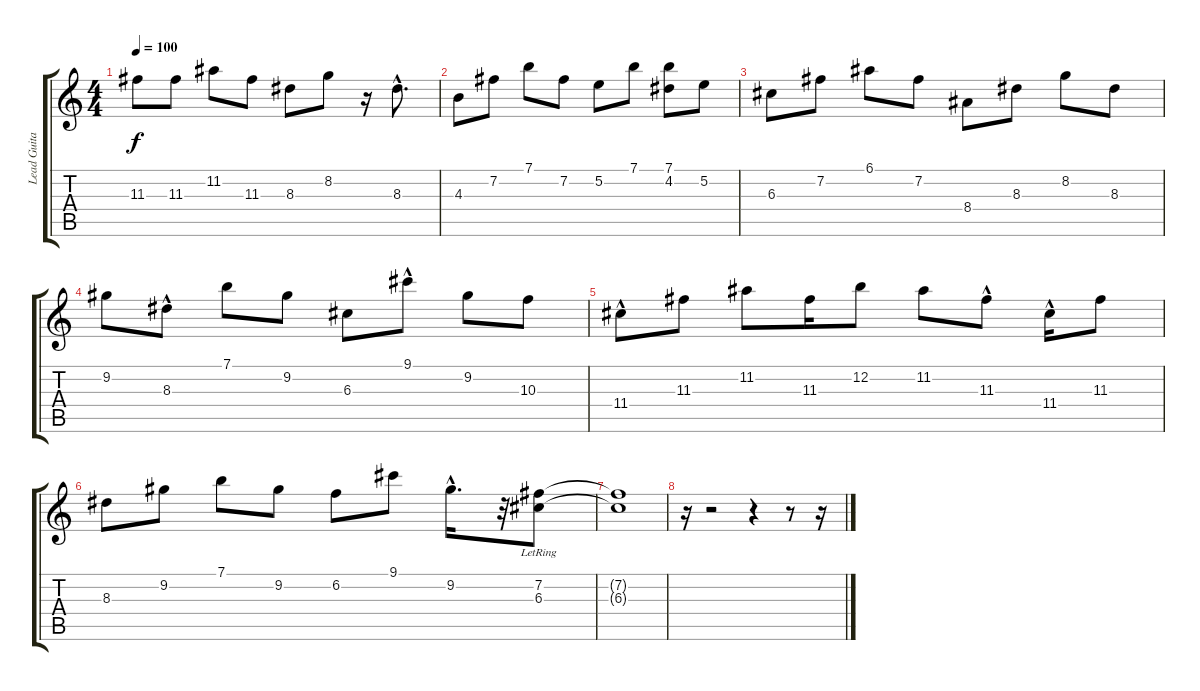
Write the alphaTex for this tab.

\track ("Lead Guitar 2" "Lead Guita") {instrument distortionguitar}
\staff {score tabs}
\tuning (E4 B3 G3 D3 A2 E2) {hide}
\ts (4 4)
\tempo 100
\clef g2
\ks c
11.3.8{dy f} 11.3.8 11.2.8 11.3.8 8.3.8 8.2.8 r.16 8.3{hac}.8{d} |
4.3.8 7.2.8 7.1.8 7.2.8 5.2.8 7.1.8 (7.1 4.2).8 5.2.8 |
6.3.8 7.2.8 6.1.8 7.2.8 8.4.8 8.3.8 8.2.8 8.3.8 |
9.2.8 8.3{hac}.8 7.1.8 9.2.8 6.3.8 9.1{hac}.8 9.2.8 10.3.8 |
11.4{hac}.8 11.3.8 11.2.8 11.3.16 12.2.8 11.2.8 11.3{hac}.8 11.4{hac}.16 11.3.8 |
8.3.8 9.2.8 7.1.8 9.2.8 6.2.8 9.1.8 9.2{hac}.16{d} r.32 (7.2 6.3{lr}).8 |
(7.2{t} 6.3{t}).1 |
r.16 r.2 r.4 r.8 r.16
